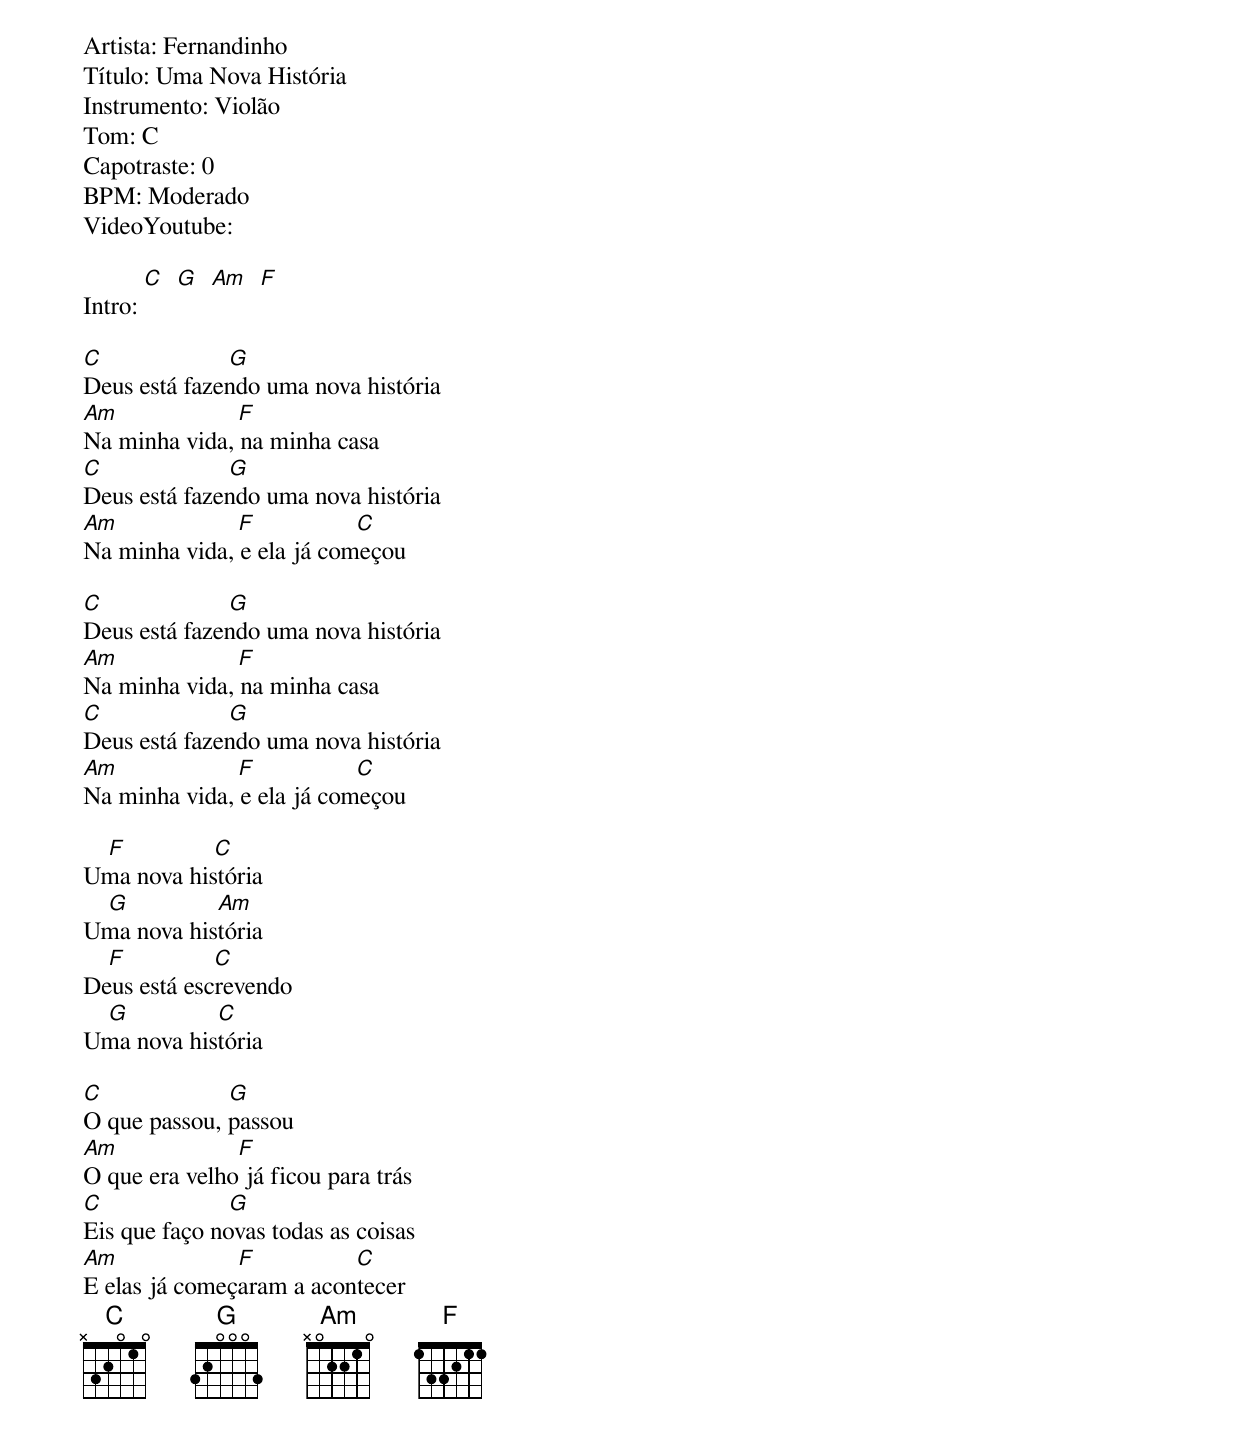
Artista: Fernandinho
Título: Uma Nova História
Instrumento: Violão
Tom: C
Capotraste: 0
BPM: Moderado
VideoYoutube:

Intro: [C]  [G]  [Am]  [F]

[C]                    [G]
Deus está fazendo uma nova história
[Am]                   [F]
Na minha vida, na minha casa
[C]                    [G]
Deus está fazendo uma nova história
[Am]                   [F]                [C]
Na minha vida, e ela já começou

[C]                    [G]
Deus está fazendo uma nova história
[Am]                   [F]
Na minha vida, na minha casa
[C]                    [G]
Deus está fazendo uma nova história
[Am]                   [F]                [C]
Na minha vida, e ela já começou

    [F]              [C]
Uma nova história
    [G]              [Am]
Uma nova história
    [F]              [C]
Deus está escrevendo
    [G]              [C]
Uma nova história

[C]                    [G]
O que passou, passou
[Am]                   [F]
O que era velho já ficou para trás
[C]                    [G]
Eis que faço novas todas as coisas
[Am]                   [F]                [C]
E elas já começaram a acontecer
